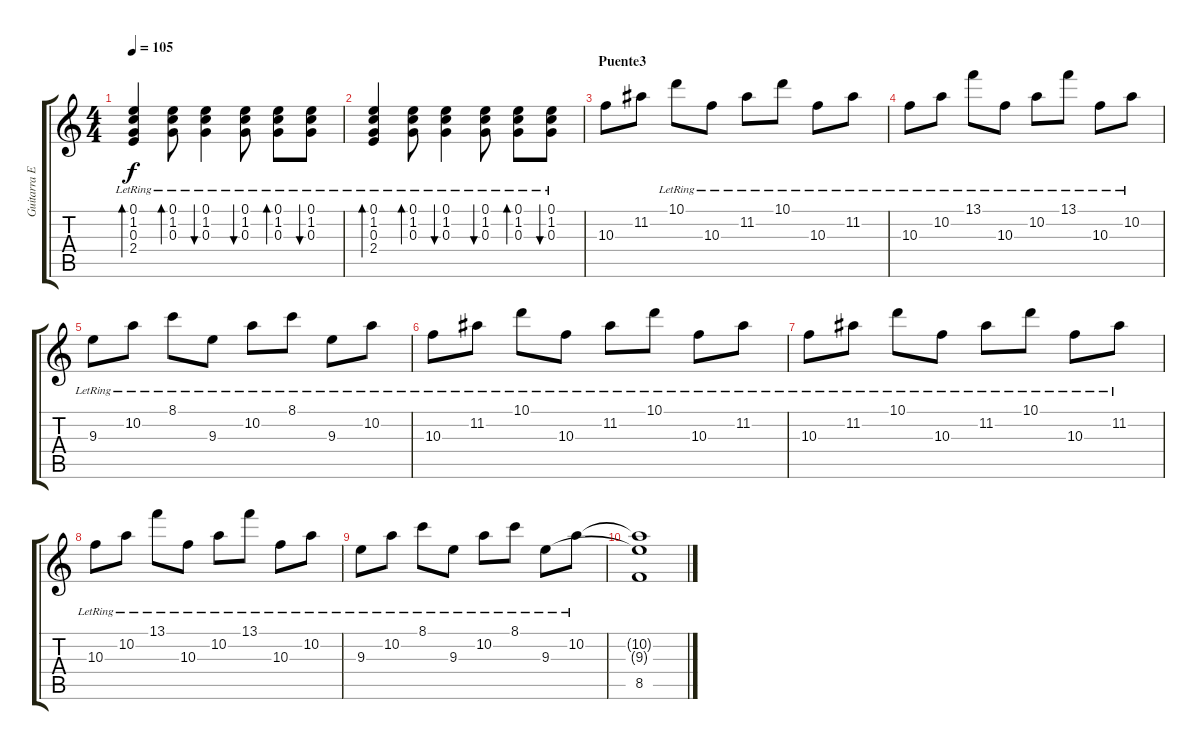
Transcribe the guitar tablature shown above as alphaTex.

\track ("Guitarra Eléctrica 2" "Guitarra E") {instrument acousticguitarsteel}
\staff {score tabs}
\tuning (E4 B3 G3 D3 A2 E2) {hide}
\ts (4 4)
\tempo 105
\clef g2
\ks c
(0.1{lr} 1.2{lr} 0.3{lr} 2.4{lr}).4{bd 60 dy f} (0.1{lr} 1.2{lr} 0.3{lr}).8{bd 60} (0.1{lr} 1.2{lr} 0.3{lr}).4{bu 60} (0.1{lr} 1.2{lr} 0.3{lr}).8{bu 60} (0.1{lr} 1.2{lr} 0.3{lr}).8{bd 60} (0.1{lr} 1.2{lr} 0.3{lr}).8{bu 60} |
(0.1{lr} 1.2{lr} 0.3{lr} 2.4{lr}).4{bd 60} (0.1{lr} 1.2{lr} 0.3{lr}).8{bd 60} (0.1{lr} 1.2{lr} 0.3{lr}).4{bu 60} (0.1{lr} 1.2{lr} 0.3{lr}).8{bu 60} (0.1{lr} 1.2{lr} 0.3{lr}).8{bd 60} (0.1{lr} 1.2{lr} 0.3{lr}).8{bu 60} |
\section ("" "Puente3")
10.3.8 11.2.8 10.1{lr}.8 10.3{lr}.8 11.2{lr}.8 10.1{lr}.8 10.3{lr}.8 11.2{lr}.8 |
10.3{lr}.8 10.2{lr}.8 13.1{lr}.8 10.3{lr}.8 10.2{lr}.8 13.1{lr}.8 10.3{lr}.8 10.2{lr}.8 |
9.3{lr}.8 10.2{lr}.8 8.1{lr}.8 9.3{lr}.8 10.2{lr}.8 8.1{lr}.8 9.3{lr}.8 10.2{lr}.8 |
10.3{lr}.8 11.2{lr}.8 10.1{lr}.8 10.3{lr}.8 11.2{lr}.8 10.1{lr}.8 10.3{lr}.8 11.2{lr}.8 |
10.3{lr}.8 11.2{lr}.8 10.1{lr}.8 10.3{lr}.8 11.2{lr}.8 10.1{lr}.8 10.3{lr}.8 11.2{lr}.8 |
10.3{lr}.8 10.2{lr}.8 13.1{lr}.8 10.3{lr}.8 10.2{lr}.8 13.1{lr}.8 10.3{lr}.8 10.2{lr}.8 |
9.3{lr}.8 10.2{lr}.8 8.1{lr}.8 9.3{lr}.8 10.2{lr}.8 8.1{lr}.8 9.3{lr}.8 10.2{lr}.8 |
(10.2{t} 9.3{t} 8.5).1
